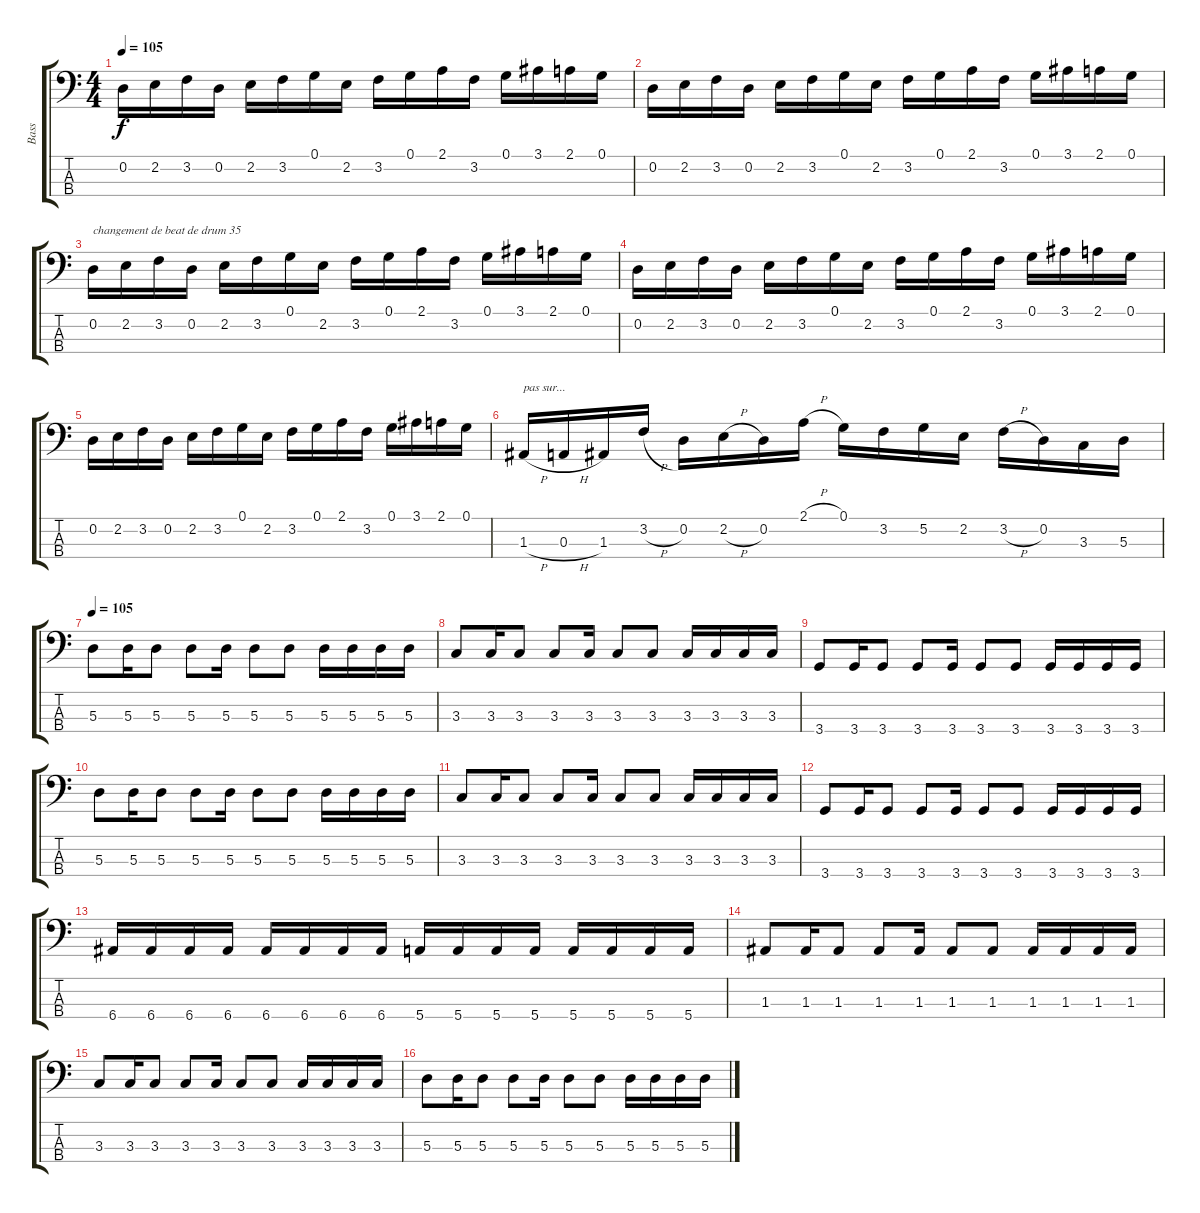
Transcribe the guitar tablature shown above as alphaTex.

\track ("Bass" "Bass") {instrument electricbassfinger}
\staff {score tabs}
\tuning (G2 D2 A1 E1) {hide}
\ts (4 4)
\tempo 105
\clef f4
\ks c
0.2.16{dy f} 2.2.16 3.2.16 0.2.16 2.2.16 3.2.16 0.1.16 2.2.16 3.2.16 0.1.16 2.1.16 3.2.16 0.1.16 3.1.16 2.1.16 0.1.16 |
0.2.16 2.2.16 3.2.16 0.2.16 2.2.16 3.2.16 0.1.16 2.2.16 3.2.16 0.1.16 2.1.16 3.2.16 0.1.16 3.1.16 2.1.16 0.1.16 |
0.2.16{txt "changement de beat de drum 35"} 2.2.16 3.2.16 0.2.16 2.2.16 3.2.16 0.1.16 2.2.16 3.2.16 0.1.16 2.1.16 3.2.16 0.1.16 3.1.16 2.1.16 0.1.16 |
0.2.16 2.2.16 3.2.16 0.2.16 2.2.16 3.2.16 0.1.16 2.2.16 3.2.16 0.1.16 2.1.16 3.2.16 0.1.16 3.1.16 2.1.16 0.1.16 |
0.2.16 2.2.16 3.2.16 0.2.16 2.2.16 3.2.16 0.1.16 2.2.16 3.2.16 0.1.16 2.1.16 3.2.16 0.1.16 3.1.16 2.1.16 0.1.16 |
1.3{h}.16{txt "pas sur..." volume 13 instrument slapbass1} 0.3{h}.16 1.3.16 3.2{h}.16 0.2.16 2.2{h}.16 0.2.16 2.1{h}.16 0.1.16 3.2.16 5.2.16 2.2.16 3.2{h}.16 0.2.16 3.3.16 5.3.16 |
\tempo 105
5.3.8{volume 16 instrument electricbassfinger} 5.3.16 5.3.8 5.3.8 5.3.16 5.3.8 5.3.8 5.3.16 5.3.16 5.3.16 5.3.16 |
3.3.8 3.3.16 3.3.8 3.3.8 3.3.16 3.3.8 3.3.8 3.3.16 3.3.16 3.3.16 3.3.16 |
3.4.8 3.4.16 3.4.8 3.4.8 3.4.16 3.4.8 3.4.8 3.4.16 3.4.16 3.4.16 3.4.16 |
5.3.8 5.3.16 5.3.8 5.3.8 5.3.16 5.3.8 5.3.8 5.3.16 5.3.16 5.3.16 5.3.16 |
3.3.8 3.3.16 3.3.8 3.3.8 3.3.16 3.3.8 3.3.8 3.3.16 3.3.16 3.3.16 3.3.16 |
3.4.8 3.4.16 3.4.8 3.4.8 3.4.16 3.4.8 3.4.8 3.4.16 3.4.16 3.4.16 3.4.16 |
6.4.16 6.4.16 6.4.16 6.4.16 6.4.16 6.4.16 6.4.16 6.4.16 5.4.16 5.4.16 5.4.16 5.4.16 5.4.16 5.4.16 5.4.16 5.4.16 |
1.3.8{volume 11} 1.3.16 1.3.8 1.3.8 1.3.16 1.3.8 1.3.8 1.3.16 1.3.16 1.3.16 1.3.16 |
3.3.8 3.3.16 3.3.8 3.3.8 3.3.16 3.3.8 3.3.8 3.3.16 3.3.16 3.3.16 3.3.16 |
5.3.8 5.3.16 5.3.8 5.3.8 5.3.16 5.3.8 5.3.8 5.3.16 5.3.16 5.3.16 5.3.16
